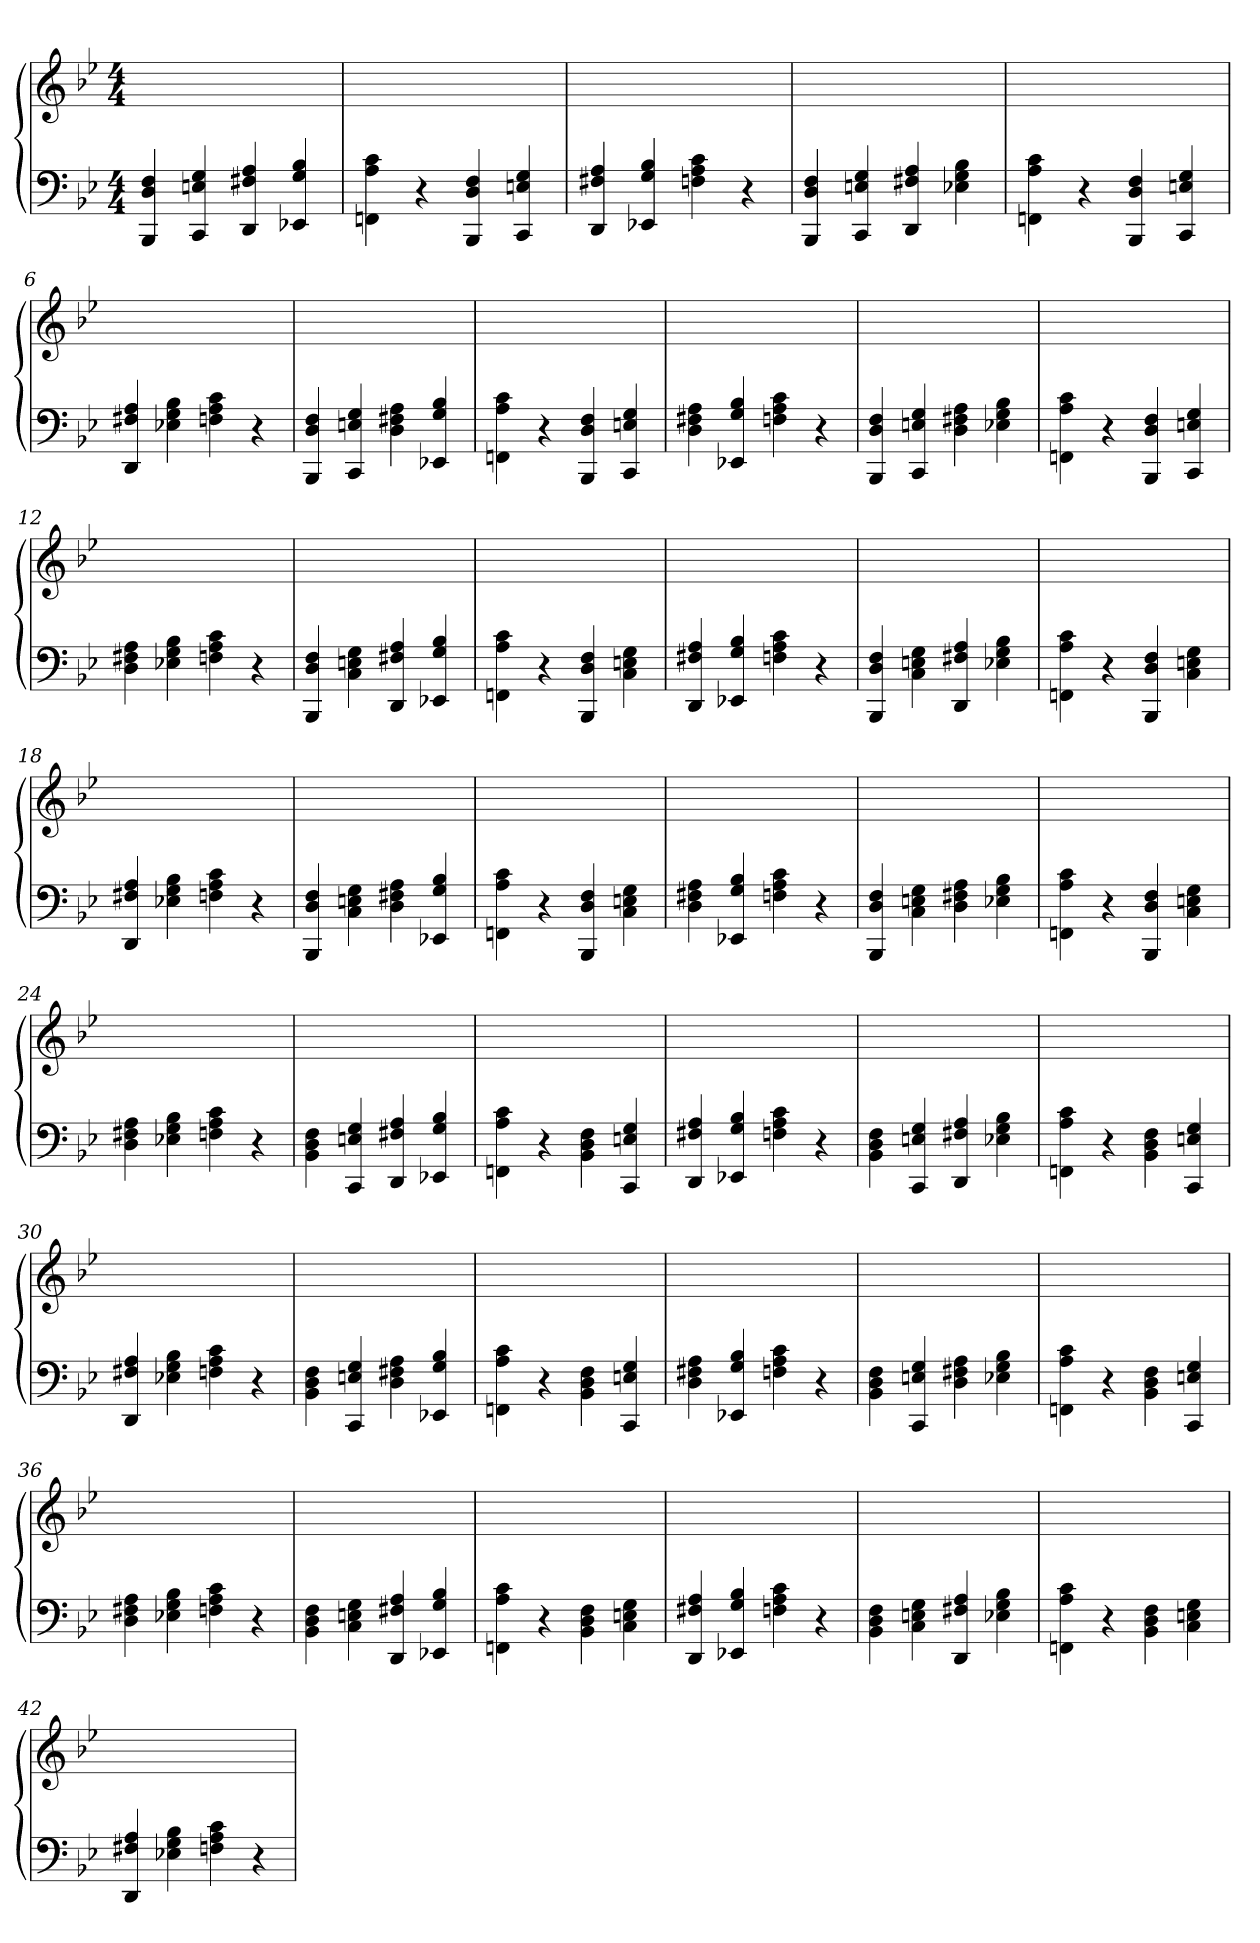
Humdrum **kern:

**kern	**kern
*part2	*part1
*staff2	*staff1
*clefF4	*clefG2
*k[b-e-]	*k[b-e-]
*B-:	*B-:
*M4/4	*M4/4
*MM60	*MM60
=1	=1
4BBB- 4D 4F	1ryy
4CC 4En 4G	.
4DD 4F#X 4A	.
4EE-X 4G 4B-	.
=2	=2
4FFn 4A 4c	1ryy
4r	.
4BBB- 4D 4F	.
4CC 4En 4G	.
=3	=3
4DD 4F#X 4A	1ryy
4EE-X 4G 4B-	.
4Fn 4A 4c	.
4r	.
=4	=4
4BBB- 4D 4F	1ryy
4CC 4En 4G	.
4DD 4F#X 4A	.
4E-X 4G 4B-	.
=5	=5
4FFn 4A 4c	1ryy
4r	.
4BBB- 4D 4F	.
4CC 4En 4G	.
=6	=6
4DD 4F#X 4A	1ryy
4E-X 4G 4B-	.
4Fn 4A 4c	.
4r	.
=7	=7
4BBB- 4D 4F	1ryy
4CC 4En 4G	.
4D 4F#X 4A	.
4EE-X 4G 4B-	.
=8	=8
4FFn 4A 4c	1ryy
4r	.
4BBB- 4D 4F	.
4CC 4En 4G	.
=9	=9
4D 4F#X 4A	1ryy
4EE-X 4G 4B-	.
4Fn 4A 4c	.
4r	.
=10	=10
4BBB- 4D 4F	1ryy
4CC 4En 4G	.
4D 4F#X 4A	.
4E-X 4G 4B-	.
=11	=11
4FFn 4A 4c	1ryy
4r	.
4BBB- 4D 4F	.
4CC 4En 4G	.
=12	=12
4D 4F#X 4A	1ryy
4E-X 4G 4B-	.
4Fn 4A 4c	.
4r	.
=13	=13
4BBB- 4D 4F	1ryy
4C 4En 4G	.
4DD 4F#X 4A	.
4EE-X 4G 4B-	.
=14	=14
4FFn 4A 4c	1ryy
4r	.
4BBB- 4D 4F	.
4C 4En 4G	.
=15	=15
4DD 4F#X 4A	1ryy
4EE-X 4G 4B-	.
4Fn 4A 4c	.
4r	.
=16	=16
4BBB- 4D 4F	1ryy
4C 4En 4G	.
4DD 4F#X 4A	.
4E-X 4G 4B-	.
=17	=17
4FFn 4A 4c	1ryy
4r	.
4BBB- 4D 4F	.
4C 4En 4G	.
=18	=18
4DD 4F#X 4A	1ryy
4E-X 4G 4B-	.
4Fn 4A 4c	.
4r	.
=19	=19
4BBB- 4D 4F	1ryy
4C 4En 4G	.
4D 4F#X 4A	.
4EE-X 4G 4B-	.
=20	=20
4FFn 4A 4c	1ryy
4r	.
4BBB- 4D 4F	.
4C 4En 4G	.
=21	=21
4D 4F#X 4A	1ryy
4EE-X 4G 4B-	.
4Fn 4A 4c	.
4r	.
=22	=22
4BBB- 4D 4F	1ryy
4C 4En 4G	.
4D 4F#X 4A	.
4E-X 4G 4B-	.
=23	=23
4FFn 4A 4c	1ryy
4r	.
4BBB- 4D 4F	.
4C 4En 4G	.
=24	=24
4D 4F#X 4A	1ryy
4E-X 4G 4B-	.
4Fn 4A 4c	.
4r	.
=25	=25
4BB- 4D 4F	1ryy
4CC 4En 4G	.
4DD 4F#X 4A	.
4EE-X 4G 4B-	.
=26	=26
4FFn 4A 4c	1ryy
4r	.
4BB- 4D 4F	.
4CC 4En 4G	.
=27	=27
4DD 4F#X 4A	1ryy
4EE-X 4G 4B-	.
4Fn 4A 4c	.
4r	.
=28	=28
4BB- 4D 4F	1ryy
4CC 4En 4G	.
4DD 4F#X 4A	.
4E-X 4G 4B-	.
=29	=29
4FFn 4A 4c	1ryy
4r	.
4BB- 4D 4F	.
4CC 4En 4G	.
=30	=30
4DD 4F#X 4A	1ryy
4E-X 4G 4B-	.
4Fn 4A 4c	.
4r	.
=31	=31
4BB- 4D 4F	1ryy
4CC 4En 4G	.
4D 4F#X 4A	.
4EE-X 4G 4B-	.
=32	=32
4FFn 4A 4c	1ryy
4r	.
4BB- 4D 4F	.
4CC 4En 4G	.
=33	=33
4D 4F#X 4A	1ryy
4EE-X 4G 4B-	.
4Fn 4A 4c	.
4r	.
=34	=34
4BB- 4D 4F	1ryy
4CC 4En 4G	.
4D 4F#X 4A	.
4E-X 4G 4B-	.
=35	=35
4FFn 4A 4c	1ryy
4r	.
4BB- 4D 4F	.
4CC 4En 4G	.
=36	=36
4D 4F#X 4A	1ryy
4E-X 4G 4B-	.
4Fn 4A 4c	.
4r	.
=37	=37
4BB- 4D 4F	1ryy
4C 4En 4G	.
4DD 4F#X 4A	.
4EE-X 4G 4B-	.
=38	=38
4FFn 4A 4c	1ryy
4r	.
4BB- 4D 4F	.
4C 4En 4G	.
=39	=39
4DD 4F#X 4A	1ryy
4EE-X 4G 4B-	.
4Fn 4A 4c	.
4r	.
=40	=40
4BB- 4D 4F	1ryy
4C 4En 4G	.
4DD 4F#X 4A	.
4E-X 4G 4B-	.
=41	=41
4FFn 4A 4c	1ryy
4r	.
4BB- 4D 4F	.
4C 4En 4G	.
=42	=42
4DD 4F#X 4A	1ryy
4E-X 4G 4B-	.
4Fn 4A 4c	.
4r	.
=	=
*-	*-
